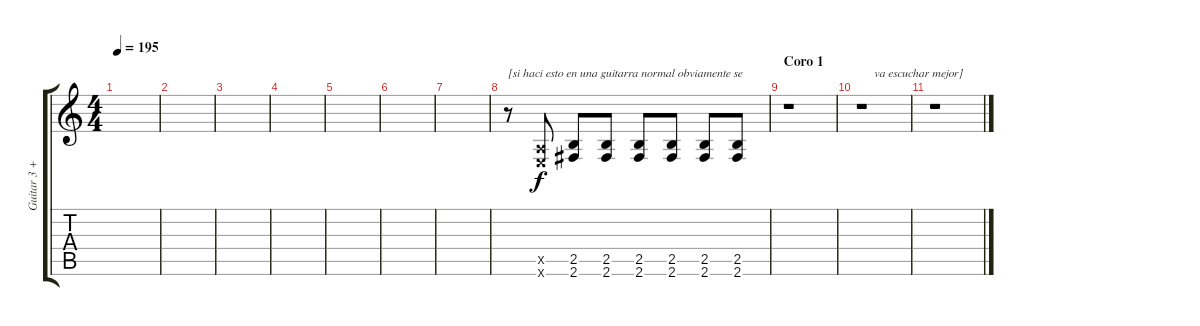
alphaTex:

\track ("Guitar 3 + Harmonicos" "Guitar 3 +") {instrument distortionguitar}
\staff {score tabs}
\tuning (E4 B3 G3 D3 A2 E2) {hide}
\ts (4 4)
\tempo 195
\clef g2
\ks c
|
|
|
|
|
|
|
r.8{txt "[si haci esto en una guitarra normal obviamente se"} (0.5{x} 0.6{x}).8 (2.5 2.6).8 (2.5 2.6).8 (2.5 2.6).8 (2.5 2.6).8 (2.5 2.6).8 (2.5 2.6).8 |
\section ("" "Coro 1")
r.1 |
r.1{txt "    va escuchar mejor]"} |
r.1
